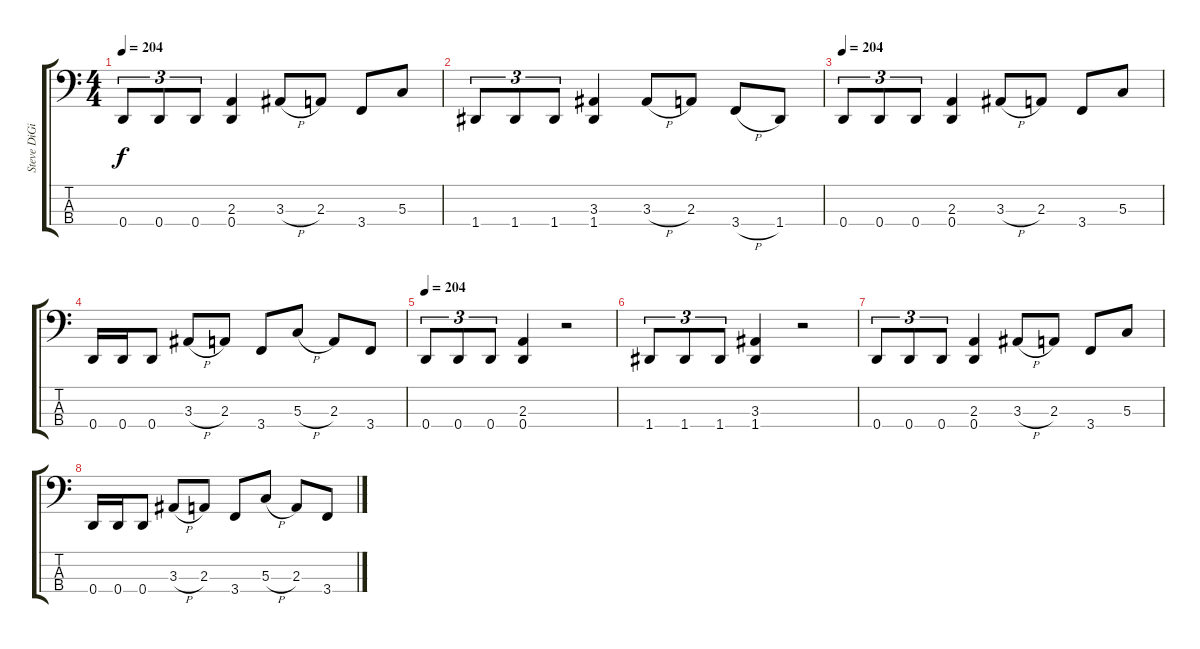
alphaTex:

\track ("Steve DiGiorgio" "Steve DiGi") {instrument electricbassfinger}
\staff {score tabs}
\tuning (F2 C2 G1 D1) {hide}
\ts (4 4)
\tempo 204
\clef f4
\ks c
0.4.8{tu (3 2) dy f} 0.4.8{tu (3 2)} 0.4.8{tu (3 2)} (2.3 0.4).4 3.3{h}.8 2.3.8 3.4.8 5.3.8 |
1.4.8{tu (3 2)} 1.4.8{tu (3 2)} 1.4.8{tu (3 2)} (3.3 1.4).4 3.3{h}.8 2.3.8 3.4{h}.8 1.4.8 |
\tempo 204
0.4.8{tu (3 2)} 0.4.8{tu (3 2)} 0.4.8{tu (3 2)} (2.3 0.4).4 3.3{h}.8 2.3.8 3.4.8 5.3.8 |
0.4.16 0.4.16 0.4.8 3.3{h}.8 2.3.8 3.4.8 5.3{h}.8 2.3.8 3.4.8 |
\tempo 204
0.4.8{tu (3 2)} 0.4.8{tu (3 2)} 0.4.8{tu (3 2)} (2.3 0.4).4 r.2 |
1.4.8{tu (3 2)} 1.4.8{tu (3 2)} 1.4.8{tu (3 2)} (3.3 1.4).4 r.2 |
0.4.8{tu (3 2)} 0.4.8{tu (3 2)} 0.4.8{tu (3 2)} (2.3 0.4).4 3.3{h}.8 2.3.8 3.4.8 5.3.8 |
0.4.16 0.4.16 0.4.8 3.3{h}.8 2.3.8 3.4.8 5.3{h}.8 2.3.8 3.4.8
